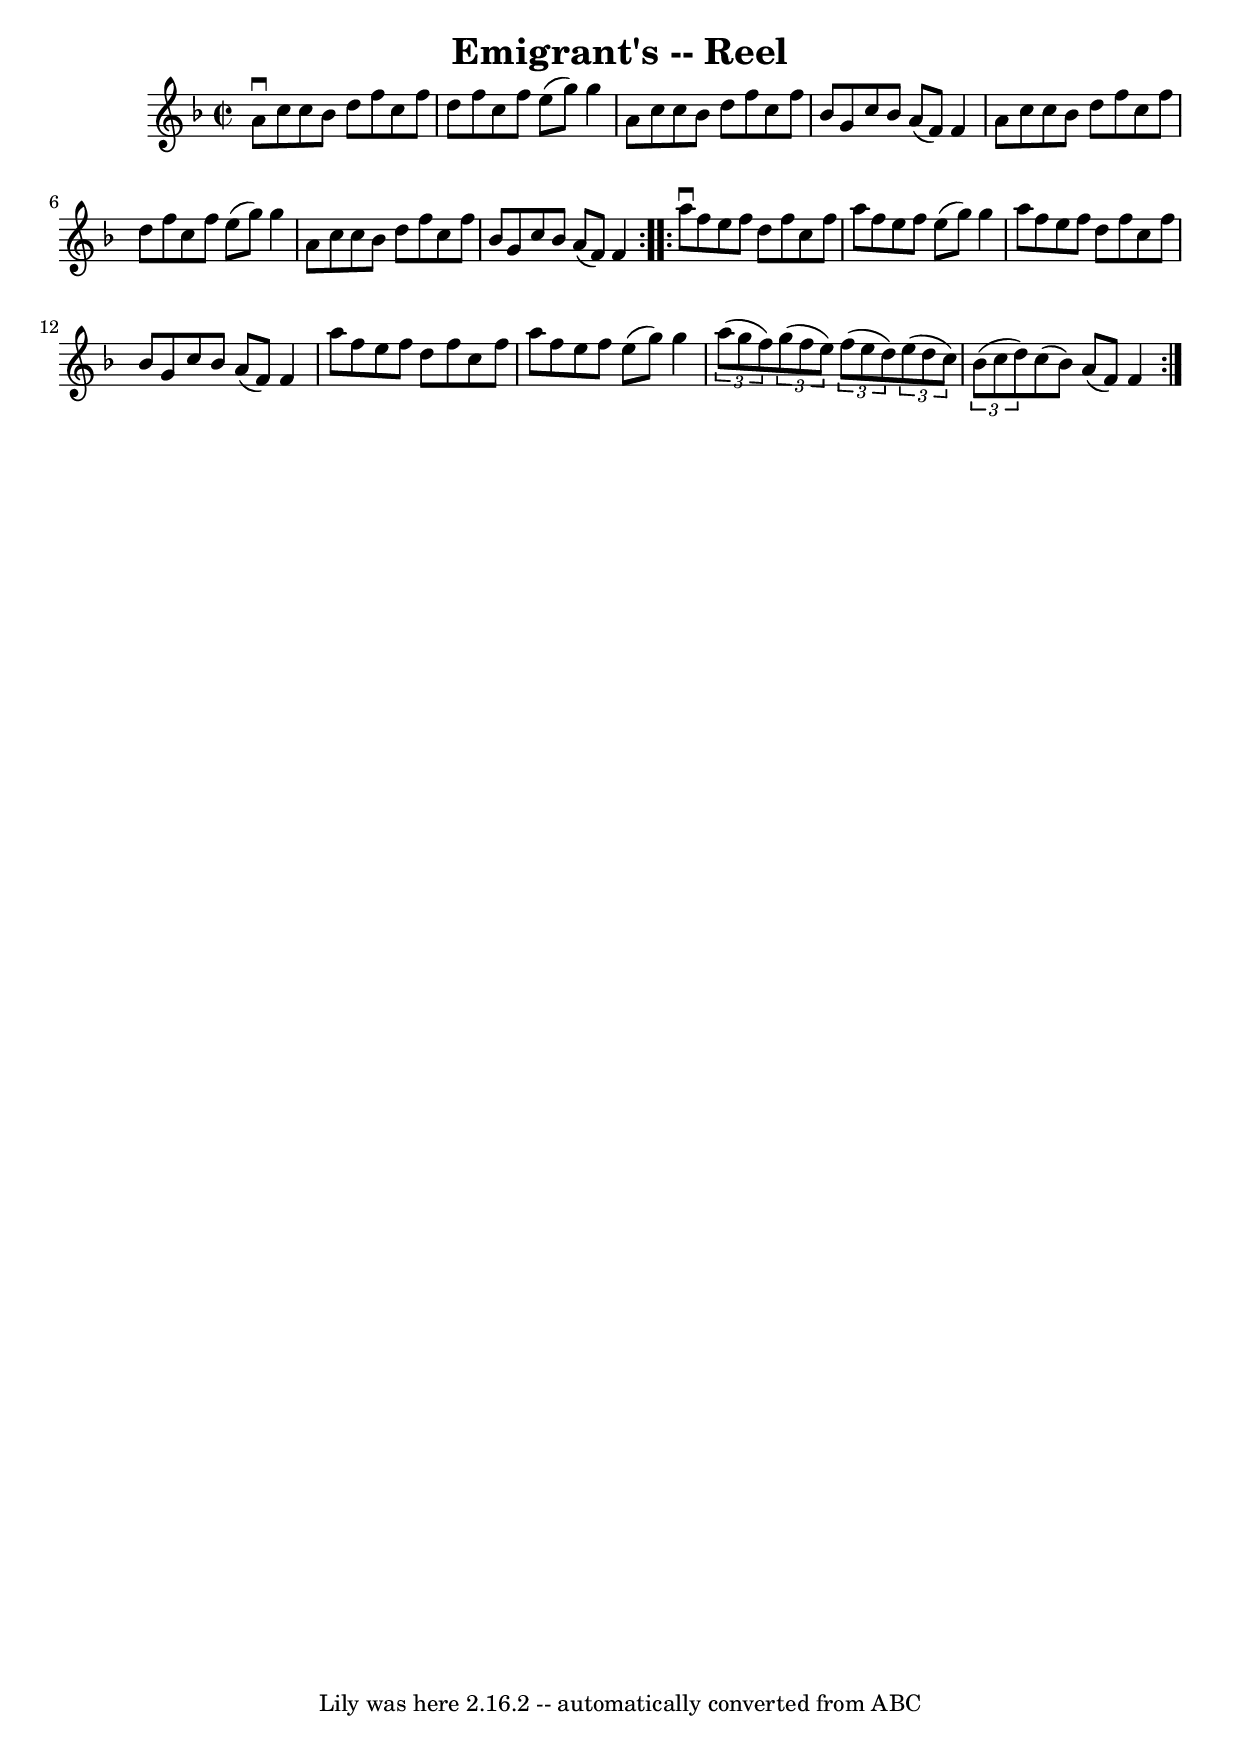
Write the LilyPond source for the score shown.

\version "2.16.2"
\include "Mammoth.ily"
\header {
  %% book = "Ryan's Mammoth Collection"
  crossRefNumber = "1"
  footnotes = "\\\\287"
  origin = "SCOTCH"
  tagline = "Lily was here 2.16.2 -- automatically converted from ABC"
  title = "Emigrant's -- Reel"

}
voicedefault =  {



  \repeat volta 2 {

    \override Staff.TimeSignature #'style = #'C
    \time 2/2 
    \key f \major a'8^\downbow c''8 c''8 bes'8 d''8    
    f''8 c''8 f''8    |
    d''8 f''8 c''8 f''8 e''8 (
    g''8) g''4    |
    a'8 c''8 c''8 bes'8 d''8 f''8    
    c''8 f''8    |
    bes'8 g'8 c''8 bes'8 a'8 (f'8)   
    f'4    |
    a'8 c''8 c''8 bes'8 d''8 f''8 c''8    
    f''8    |
    d''8 f''8 c''8 f''8 e''8 (g''8) g''4    
    |
    a'8 c''8 c''8 bes'8 d''8 f''8 c''8 f''8    
    |
    bes'8 g'8 c''8 bes'8 a'8 (f'8) f'4  
  }     

  \repeat volta 2 {
    a''8^\downbow f''8 e''8 f''8 d''8 f''8    
    c''8 f''8    |
    a''8 f''8 e''8 f''8 e''8 (g''8)   
    g''4    |
    a''8 f''8 e''8 f''8 d''8 f''8 c''8 f''8 
    |
    bes'8 g'8 c''8 bes'8 a'8 (f'8) f'4    
    |
    a''8 f''8 e''8 f''8 d''8 f''8 c''8 f''8    
    |
    a''8 f''8 e''8 f''8 e''8 (g''8) g''4    |
    
    \times 2/3 { a''8 (g''8 f''8) 
	       }   \times 2/3 { g''8 (f''8    
				e''8) 
			      }   \times 2/3 { f''8 (e''8 d''8) 
					     }   \times 2/3 { e''8 (
							      d''8 c''8) 
							    }   |
    \times 2/3 { bes'8 (c''8 d''8) 
	       } 
    c''8 (bes'8) a'8 (f'8) f'4    
  }   

}

\score{
  <<

    \context Staff="default"
    {
      \voicedefault 
      
    }

  >>
  \layout {
    
  }
  \midi {
  }

}
